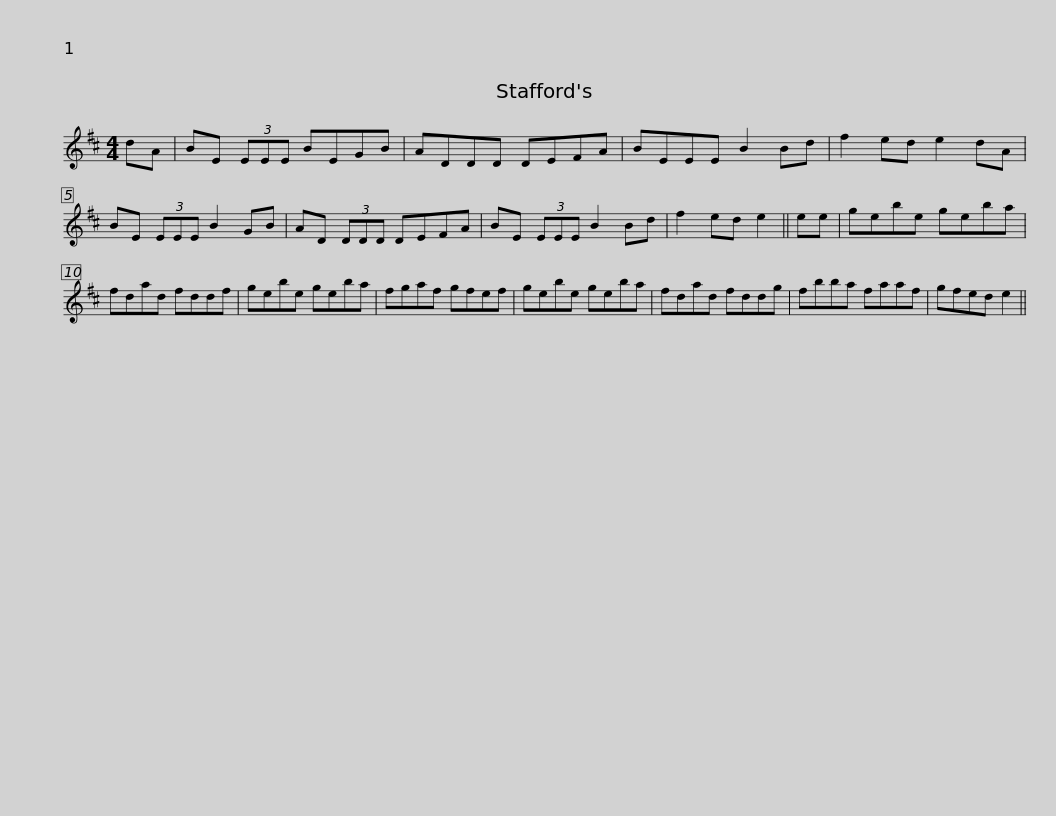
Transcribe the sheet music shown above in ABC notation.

X:1
L:1/8
M:4/4
I:linebreak $
K:D
V:1 treble
V:1
 dA | BE (3EEE BEGB | ADDD DEFA | BEEE B2 Bd | f2 ed e2 dA | %5
 BE (3EEE B2 GB |$ AD (3DDD DEFA | BE (3EEE B2 Bd | f2 ed e2 || ee | %10
 gebe geba | fdad fddf |$ gebe geba | fgaf gfef | gebe geba | %15
 fdad fddg | fbba faaf |$ gfed e2 || %18
